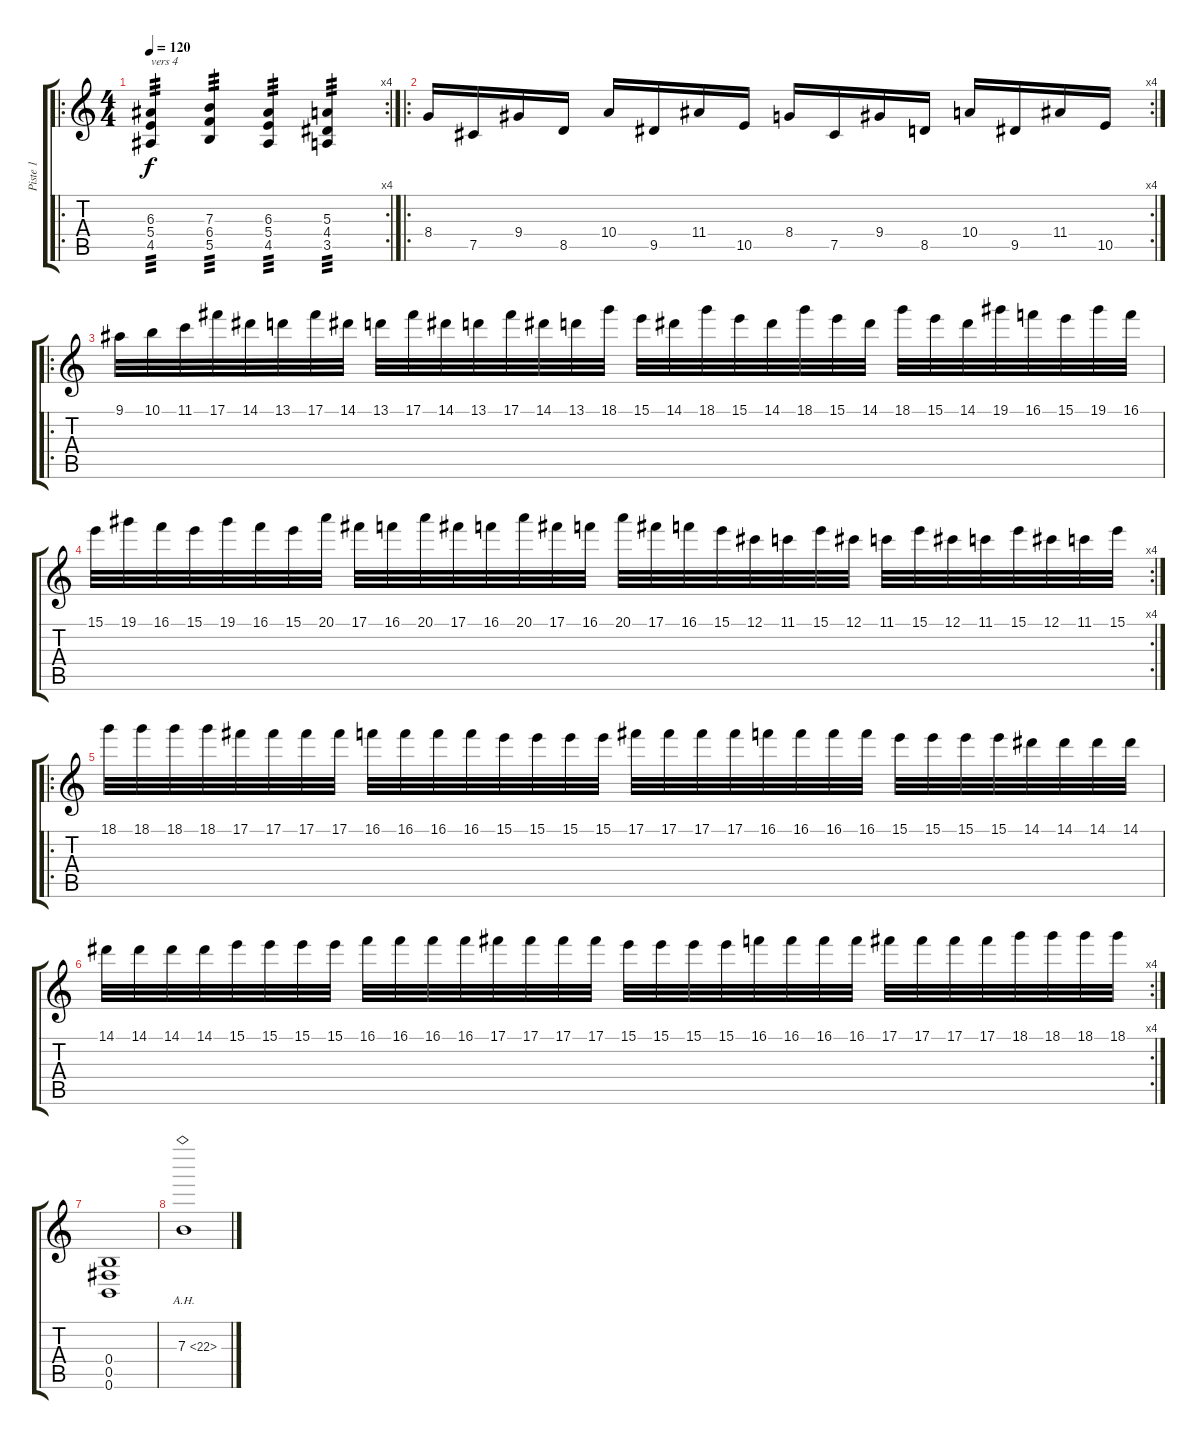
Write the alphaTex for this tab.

\track ("Piste 1" "Piste 1") {instrument distortionguitar}
\staff {score tabs}
\tuning (Db4 Ab3 E3 B2 Gb2 B1) {hide}
\ro
\rc 4
\ts (4 4)
\tempo 120
\clef g2
\ks c
(6.3 5.4 4.5).4{txt "vers 4" tp 3 dy f} (7.3 6.4 5.5).4{tp 3} (6.3 5.4 4.5).4{tp 3} (5.3 4.4 3.5).4{tp 3} |
\ro
\rc 4
8.4.16 7.5.16 9.4.16 8.5.16 10.4.16 9.5.16 11.4.16 10.5.16 8.4.16 7.5.16 9.4.16 8.5.16 10.4.16 9.5.16 11.4.16 10.5.16 |
\ro
9.1.32 10.1.32 11.1.32 17.1.32 14.1.32 13.1.32 17.1.32 14.1.32 13.1.32 17.1.32 14.1.32 13.1.32 17.1.32 14.1.32 13.1.32 18.1.32 15.1.32 14.1.32 18.1.32 15.1.32 14.1.32 18.1.32 15.1.32 14.1.32 18.1.32 15.1.32 14.1.32 19.1.32 16.1.32 15.1.32 19.1.32 16.1.32 |
\rc 4
15.1.32 19.1.32 16.1.32 15.1.32 19.1.32 16.1.32 15.1.32 20.1.32 17.1.32 16.1.32 20.1.32 17.1.32 16.1.32 20.1.32 17.1.32 16.1.32 20.1.32 17.1.32 16.1.32 15.1.32 12.1.32 11.1.32 15.1.32 12.1.32 11.1.32 15.1.32 12.1.32 11.1.32 15.1.32 12.1.32 11.1.32 15.1.32 |
\ro
18.1.32 18.1.32 18.1.32 18.1.32 17.1.32 17.1.32 17.1.32 17.1.32 16.1.32 16.1.32 16.1.32 16.1.32 15.1.32 15.1.32 15.1.32 15.1.32 17.1.32 17.1.32 17.1.32 17.1.32 16.1.32 16.1.32 16.1.32 16.1.32 15.1.32 15.1.32 15.1.32 15.1.32 14.1.32 14.1.32 14.1.32 14.1.32 |
\rc 4
14.1.32 14.1.32 14.1.32 14.1.32 15.1.32 15.1.32 15.1.32 15.1.32 16.1.32 16.1.32 16.1.32 16.1.32 17.1.32 17.1.32 17.1.32 17.1.32 15.1.32 15.1.32 15.1.32 15.1.32 16.1.32 16.1.32 16.1.32 16.1.32 17.1.32 17.1.32 17.1.32 17.1.32 18.1.32 18.1.32 18.1.32 18.1.32 |
(0.4 0.5 0.6).1 |
7.3{ah 15}.1
